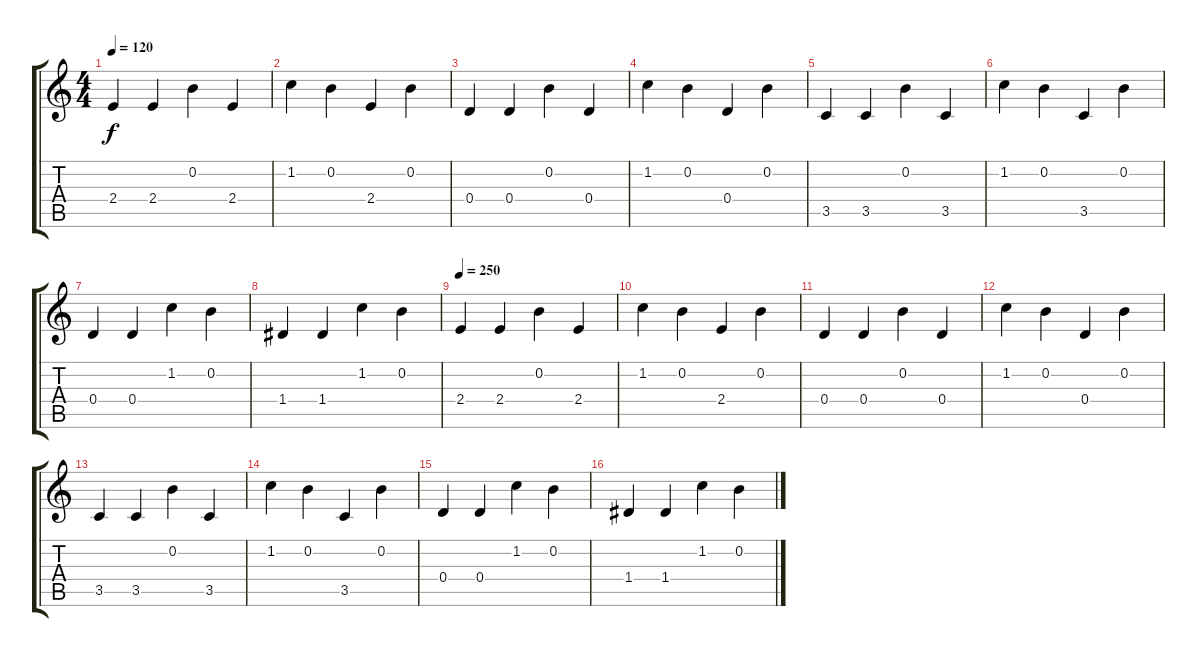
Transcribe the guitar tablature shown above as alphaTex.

\track "" {instrument acousticguitarnylon}
\staff {score tabs}
\tuning (E4 B3 G3 D3 A2 E2) {hide}
\ts (4 4)
\tempo 120
\tempo 250
\tempo 120
\clef g2
\ks c
2.4.4{dy f volume 16 instrument fx1rain} 2.4.4 0.2.4 2.4.4 |
1.2.4 0.2.4 2.4.4 0.2.4 |
0.4.4 0.4.4 0.2.4 0.4.4 |
1.2.4 0.2.4 0.4.4 0.2.4 |
3.5.4 3.5.4 0.2.4 3.5.4 |
1.2.4 0.2.4 3.5.4 0.2.4 |
0.4.4 0.4.4 1.2.4 0.2.4 |
1.4.4 1.4.4 1.2.4 0.2.4 |
\tempo 250
2.4.4{instrument fx1rain} 2.4.4 0.2.4 2.4.4 |
1.2.4 0.2.4 2.4.4 0.2.4 |
0.4.4 0.4.4 0.2.4 0.4.4 |
1.2.4 0.2.4 0.4.4 0.2.4 |
3.5.4 3.5.4 0.2.4 3.5.4 |
1.2.4 0.2.4 3.5.4 0.2.4 |
0.4.4 0.4.4 1.2.4 0.2.4 |
1.4.4 1.4.4 1.2.4 0.2.4
